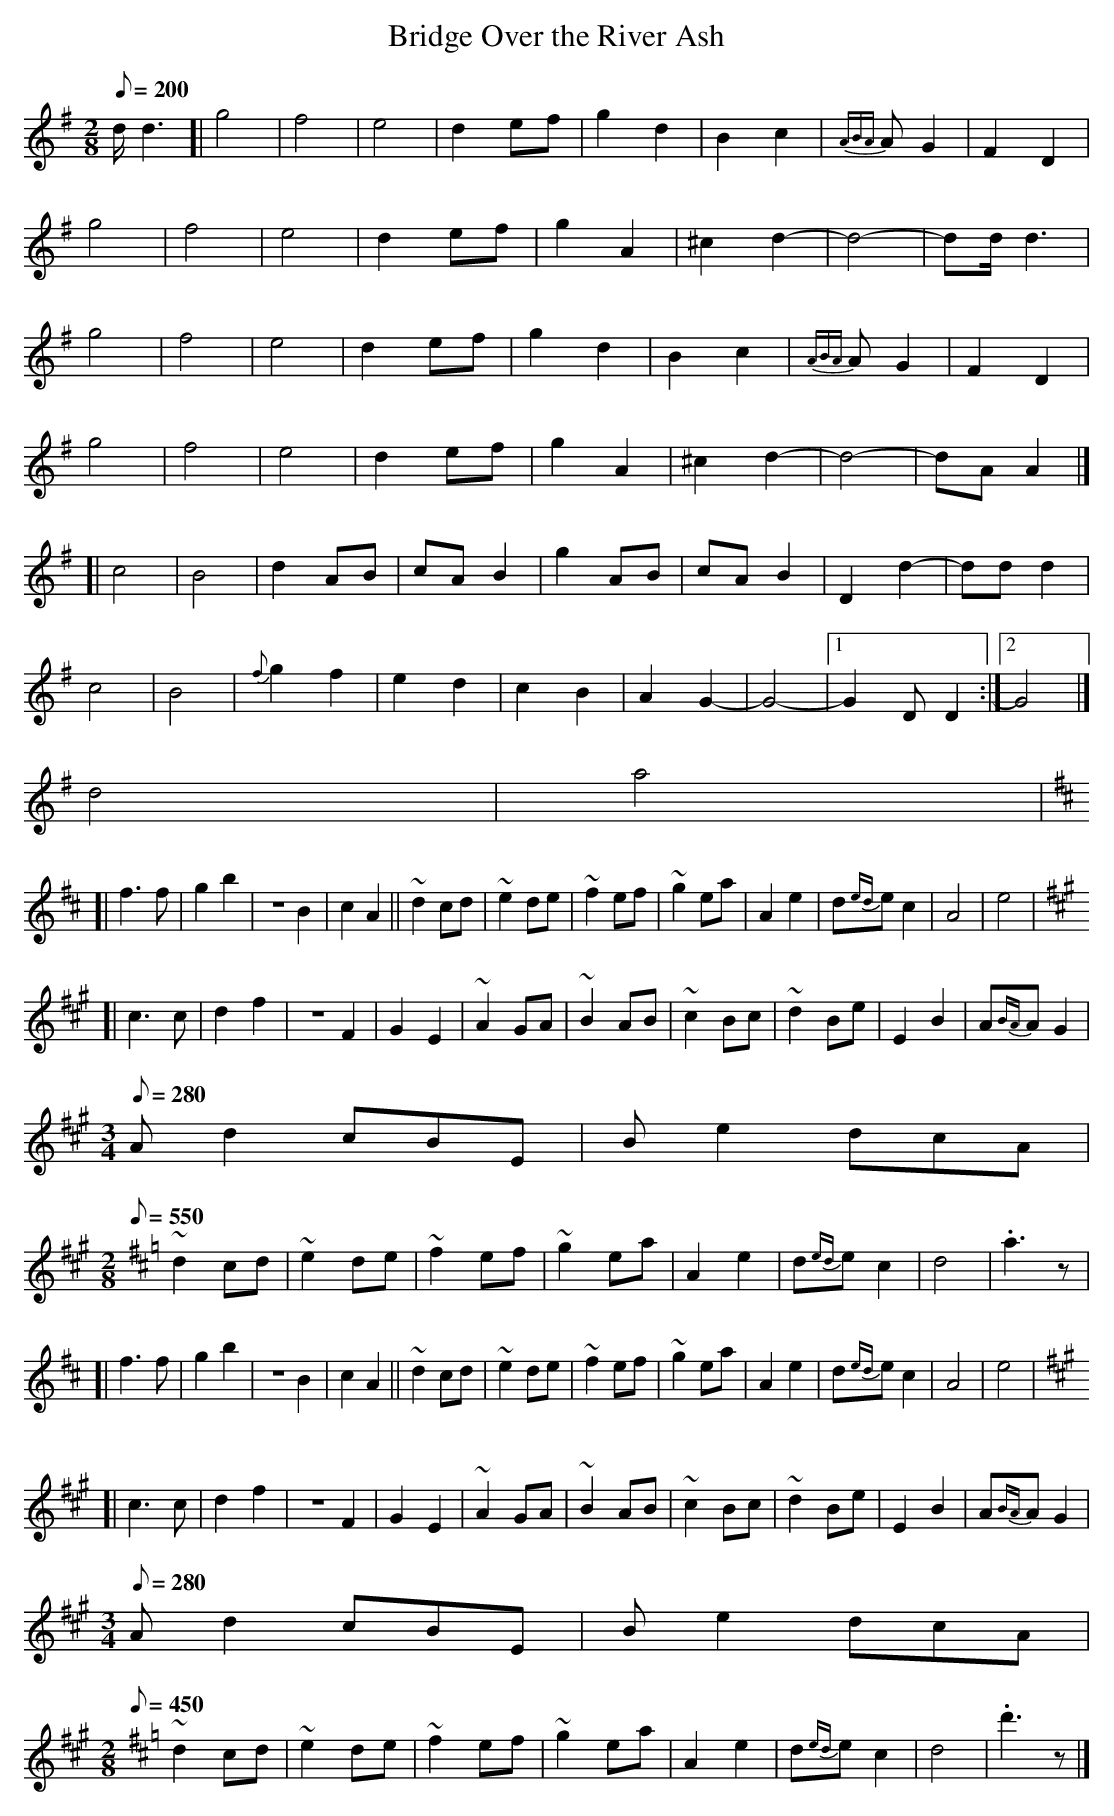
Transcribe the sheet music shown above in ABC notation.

X:1
T:Bridge Over the River Ash
M:2/8
L:1/8
Q:200
K:G
d/2d3[|g4|f4|e4|d2ef|g2d2|B2c2|{ABA}AG2|F2D2|
g4|f4|e4|d2ef|g2A2|^c2d2-|d4-|dd/2d3|
g4|f4|e4|d2ef|g2d2|B2c2|{ABA}AG2|F2D2|
g4|f4|e4|d2ef|g2A2|^c2d2-|d4-|dAA2|]
[|c4|B4|d2AB|cAB2|g2AB|cAB2|D2d2-|ddd2|
c4|B4|{f}g2f2|e2d2|c2B2|A2G2-|G4-|1G2DD2:|2G4|]
d4|a4|
K:D
[|f3f|g2b2|z2B2|c2A2||~d2cd|~e2de|~f2ef|~g2ea|A2e2|d{ed}ec2|A4|e4|
K:A
[|c3c|d2f2|z2F2|G2E2|~A2GA|~B2AB|~c2Bc|~d2Be|E2B2|A{BA}AG2|
M:3/4
Q:280
Ad2cBE|Be2dcA|
M:2/8
Q:550
K:D
~d2cd|~e2de|~f2ef|~g2ea|A2e2|d{ed}ec2|d4|.a3z|
[|f3f|g2b2|z2B2|c2A2||~d2cd|~e2de|~f2ef|~g2ea|A2e2|d{ed}ec2|A4|e4|
K:A
[|c3c|d2f2|z2F2|G2E2|~A2GA|~B2AB|~c2Bc|~d2Be|E2B2|A{BA}AG2|
M:3/4
Q:280
Ad2cBE|Be2dcA|
M:2/8
Q:450
K:D
~d2cd|~e2de|~f2ef|~g2ea|A2e2|d{ed}ec2|d4|.d'3z|]
